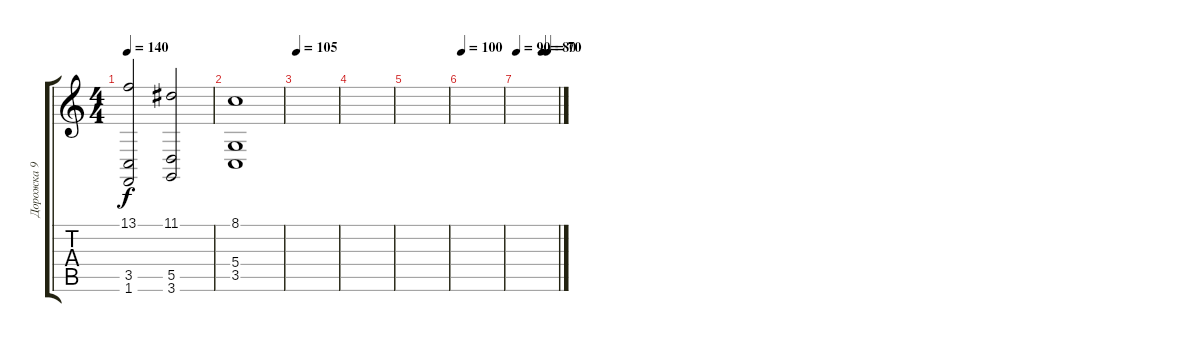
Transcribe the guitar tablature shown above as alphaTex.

\track ("Дорожка 9" "Дорожка 9") {instrument stringensemble1}
\staff {score tabs}
\tuning (E4 B3 G3 D3 A2 E2) {hide}
\ts (4 4)
\tempo 140
\clef g2
\ks c
(13.1 3.5 1.6).2{dy f} (11.1 5.5 3.6).2 |
(8.1 5.4 3.5).1 |
\tempo 105
|
|
|
\tempo 100
|
\tempo 90
\tempo (80 0.625)
\tempo (70 0.75)
